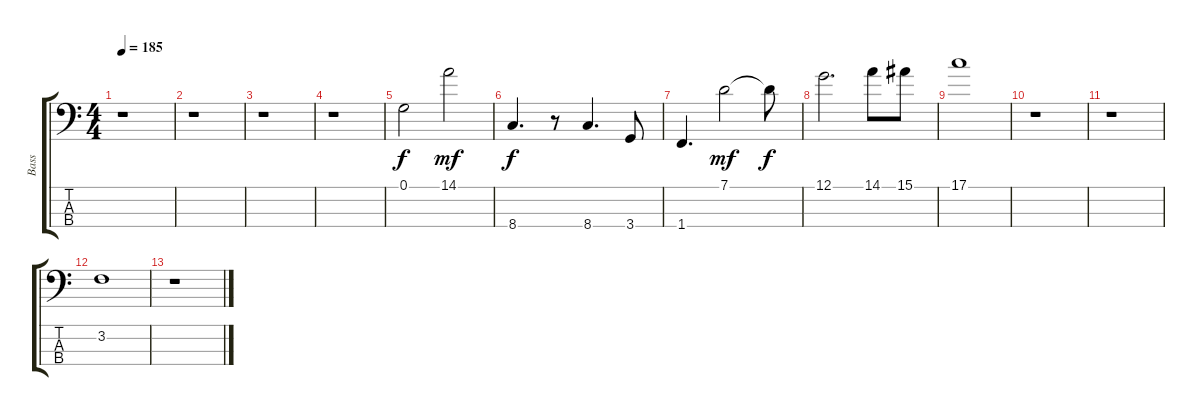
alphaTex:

\track ("Bass" "Bass") {instrument acousticbass}
\staff {score tabs}
\tuning (G2 D2 A1 E1) {hide}
\ts (4 4)
\tempo 185
\clef f4
\ks c
r.1{dy f} |
r.1 |
r.1 |
r.1 |
0.1.2 14.1.2{dy mf} |
8.4.4{d dy f} r.8 8.4.4{d} 3.4.8 |
1.4.4{d} 7.1.2{dy mf} 7.1{t}.8{dy f} |
12.1.2{d} 14.1.8 15.1.8 |
17.1.1 |
r.1 |
r.1 |
3.2.1 |
r.1
